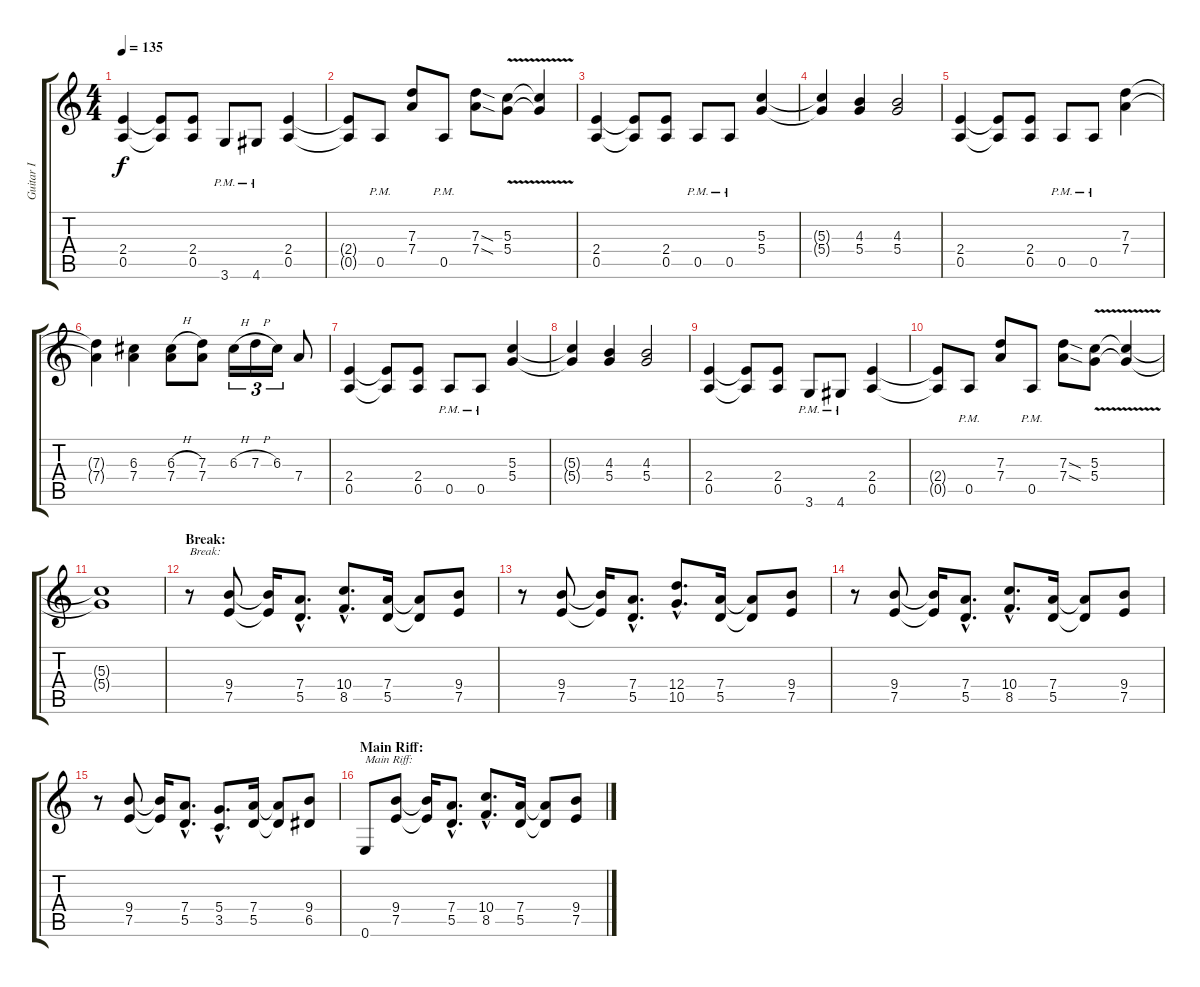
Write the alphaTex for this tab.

\track ("Guitar I" "Guitar I") {instrument distortionguitar}
\staff {score tabs}
\tuning (E4 B3 G3 D3 A2 E2) {hide}
\ts (4 4)
\tempo 135
\clef g2
\ks c
(2.4 0.5).4{dy f} (2.4{t} 0.5{t}).8 (2.4 0.5).8 3.6{pm}.8 4.6{pm}.8 (2.4 0.5).4 |
(2.4{t} 0.5{t}).8 0.5{pm}.8 (7.3 7.4).8 0.5{pm}.8 (7.3{sod} 7.4{sod}).8 (5.3{v} 5.4).8 (5.3{t} 5.4{t}).4 |
(2.4 0.5).4 (2.4{t} 0.5{t}).8 (2.4 0.5).8 0.5{pm}.8 0.5{pm}.8 (5.3 5.4).4 |
(5.3{t} 5.4{t}).4 (4.3 5.4).4 (4.3 5.4).2 |
(2.4 0.5).4 (2.4{t} 0.5{t}).8 (2.4 0.5).8 0.5{pm}.8 0.5{pm}.8 (7.3 7.4).4 |
(7.3{t} 7.4{t}).4 (6.3 7.4).4 (6.3{h} 7.4).8 (7.3 7.4).8 6.3{h}.16{tu (3 2)} 7.3{h}.16{tu (3 2)} 6.3.16{tu (3 2)} 7.4.8 |
(2.4 0.5).4 (2.4{t} 0.5{t}).8 (2.4 0.5).8 0.5{pm}.8 0.5{pm}.8 (5.3 5.4).4 |
(5.3{t} 5.4{t}).4 (4.3 5.4).4 (4.3 5.4).2 |
(2.4 0.5).4 (2.4{t} 0.5{t}).8 (2.4 0.5).8 3.6{pm}.8 4.6{pm}.8 (2.4 0.5).4 |
(2.4{t} 0.5{t}).8 0.5{pm}.8 (7.3 7.4).8 0.5{pm}.8 (7.3{sod} 7.4{sod}).8 (5.3{v} 5.4).8 (5.3{t} 5.4{t}).4 |
(5.3{t} 5.4{t}).1 |
\section ("" "Break:")
r.8{txt "Break:"} (9.4 7.5).8 (9.4{t} 7.5{t}).16 (7.4{hac} 5.5{hac}).8{d} (10.4{hac} 8.5{hac}).8{d} (7.4 5.5).16 (7.4{t} 5.5{t}).8 (9.4 7.5).8 |
r.8 (9.4 7.5).8 (9.4{t} 7.5{t}).16 (7.4{hac} 5.5{hac}).8{d} (12.4{hac} 10.5{hac}).8{d} (7.4 5.5).16 (7.4{t} 5.5{t}).8 (9.4 7.5).8 |
r.8 (9.4 7.5).8 (9.4{t} 7.5{t}).16 (7.4{hac} 5.5{hac}).8{d} (10.4{hac} 8.5{hac}).8{d} (7.4 5.5).16 (7.4{t} 5.5{t}).8 (9.4 7.5).8 |
r.8 (9.4 7.5).8 (9.4{t} 7.5{t}).16 (7.4{hac} 5.5{hac}).8{d} (5.4{hac} 3.5{hac}).8{d} (7.4 5.5).16 (7.4{t} 5.5{t}).8 (9.4 6.5).8 |
\section ("" "Main Riff:")
0.6.8{txt "Main Riff:"} (9.4 7.5).8 (9.4{t} 7.5{t}).16 (7.4{hac} 5.5{hac}).8{d} (10.4{hac} 8.5{hac}).8{d} (7.4 5.5).16 (7.4{t} 5.5{t}).8 (9.4 7.5).8
